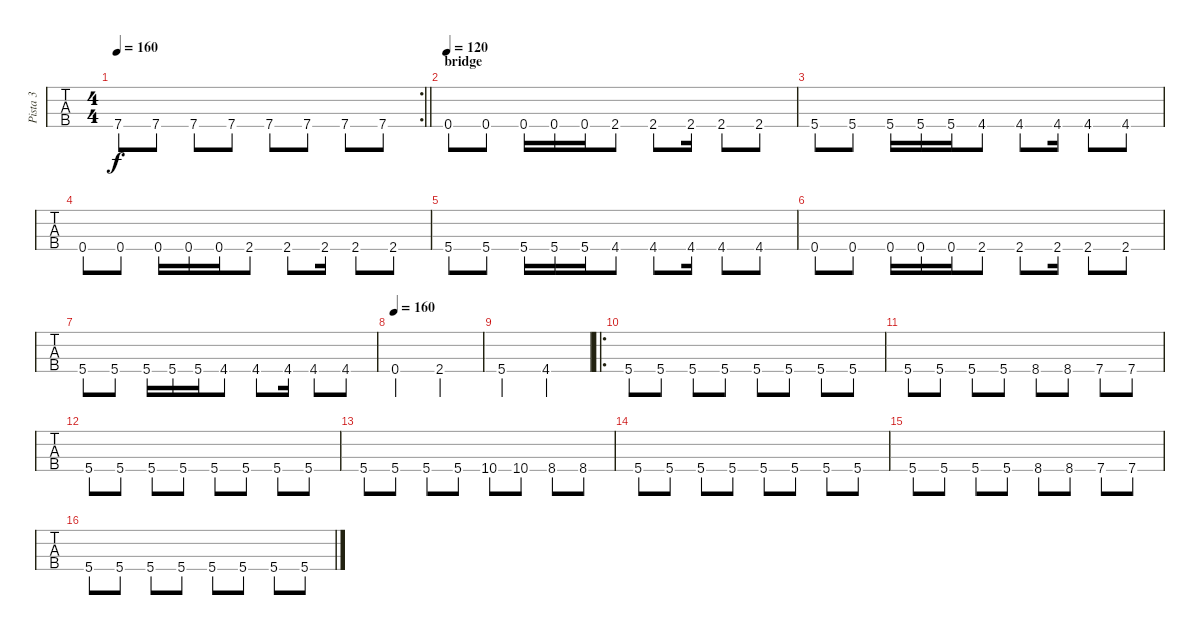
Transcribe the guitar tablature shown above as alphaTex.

\track ("Pista 3" "Pista 3") {instrument electricbassfinger}
\staff {tabs}
\tuning (G2 D2 A1 E1) {hide}
\rc 2
\ts (4 4)
\tempo 160
\clef f4
\barLineRight lightlight
\ks c
7.4.8{dy f} 7.4.8 7.4.8 7.4.8 7.4.8 7.4.8 7.4.8 7.4.8 |
\section ("" "bridge")
\tempo 120
0.4.8 0.4.8 0.4.16 0.4.16 0.4.16 2.4.8 2.4.8 2.4.16 2.4.8 2.4.8 |
5.4.8 5.4.8 5.4.16 5.4.16 5.4.16 4.4.8 4.4.8 4.4.16 4.4.8 4.4.8 |
0.4.8 0.4.8 0.4.16 0.4.16 0.4.16 2.4.8 2.4.8 2.4.16 2.4.8 2.4.8 |
5.4.8 5.4.8 5.4.16 5.4.16 5.4.16 4.4.8 4.4.8 4.4.16 4.4.8 4.4.8 |
0.4.8 0.4.8 0.4.16 0.4.16 0.4.16 2.4.8 2.4.8 2.4.16 2.4.8 2.4.8 |
5.4.8 5.4.8 5.4.16 5.4.16 5.4.16 4.4.8 4.4.8 4.4.16 4.4.8 4.4.8 |
\tempo 160
0.4.2 2.4.2 |
5.4.2 4.4.2 |
\ro
5.4.8 5.4.8 5.4.8 5.4.8 5.4.8 5.4.8 5.4.8 5.4.8 |
5.4.8 5.4.8 5.4.8 5.4.8 8.4.8 8.4.8 7.4.8 7.4.8 |
5.4.8 5.4.8 5.4.8 5.4.8 5.4.8 5.4.8 5.4.8 5.4.8 |
5.4.8 5.4.8 5.4.8 5.4.8 10.4.8 10.4.8 8.4.8 8.4.8 |
5.4.8 5.4.8 5.4.8 5.4.8 5.4.8 5.4.8 5.4.8 5.4.8 |
5.4.8 5.4.8 5.4.8 5.4.8 8.4.8 8.4.8 7.4.8 7.4.8 |
5.4.8 5.4.8 5.4.8 5.4.8 5.4.8 5.4.8 5.4.8 5.4.8
